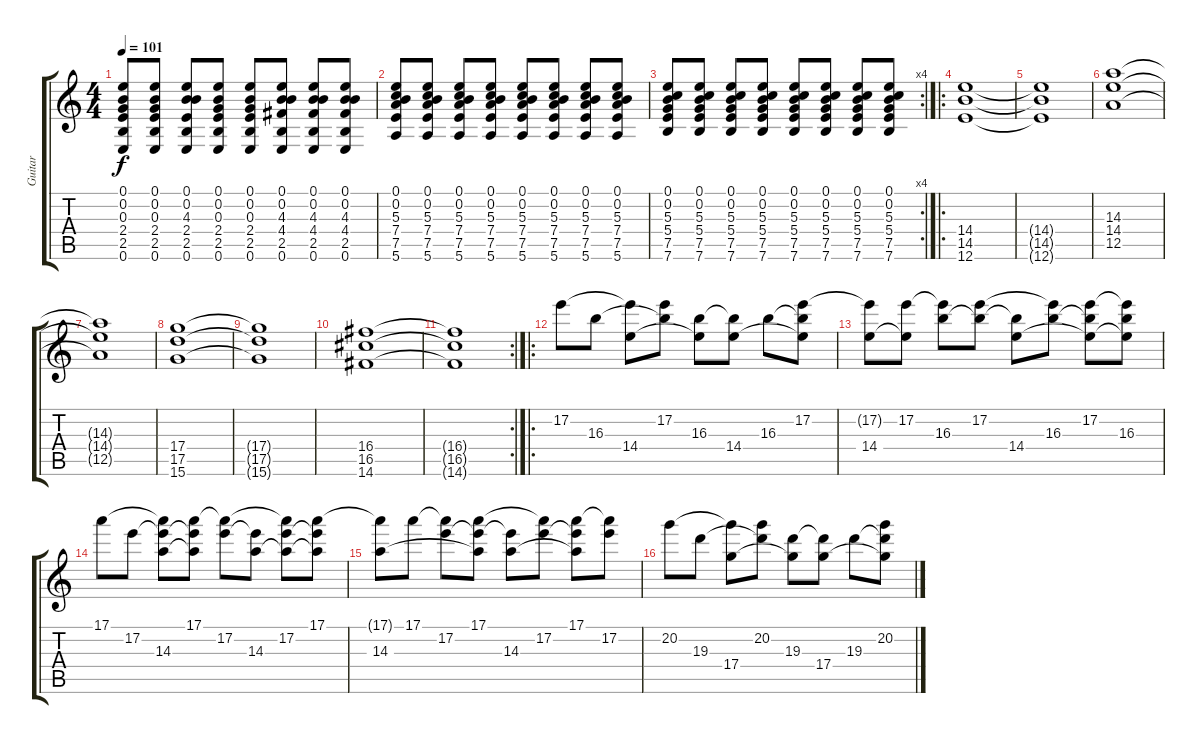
\track ("Guitar" "Guitar") {instrument electricguitarjazz}
\staff {score tabs}
\tuning (E4 B3 G3 D3 A2 E2) {hide}
\ts (4 4)
\tempo 101
\clef g2
\ks c
(0.1 0.2 0.3 2.4 2.5 0.6).8{dy f instrument overdrivenguitar} (0.1 0.2 0.3 2.4 2.5 0.6).8 (0.1 0.2 4.3 2.4 2.5 0.6).8 (0.1 0.2 0.3 2.4 2.5 0.6).8 (0.1 0.2 0.3 2.4 2.5 0.6).8 (0.1 0.2 4.3 4.4 2.5 0.6).8 (0.1 0.2 4.3 4.4 2.5 0.6).8 (0.1 0.2 4.3 4.4 2.5 0.6).8 |
(0.1 0.2 5.3 7.4 7.5 5.6).8{instrument overdrivenguitar} (0.1 0.2 5.3 7.4 7.5 5.6).8 (0.1 0.2 5.3 7.4 7.5 5.6).8 (0.1 0.2 5.3 7.4 7.5 5.6).8 (0.1 0.2 5.3 7.4 7.5 5.6).8 (0.1 0.2 5.3 7.4 7.5 5.6).8 (0.1 0.2 5.3 7.4 7.5 5.6).8 (0.1 0.2 5.3 7.4 7.5 5.6).8 |
\rc 4
(0.1 0.2 5.3 5.4 7.5 7.6).8{instrument overdrivenguitar} (0.1 0.2 5.3 5.4 7.5 7.6).8 (0.1 0.2 5.3 5.4 7.5 7.6).8 (0.1 0.2 5.3 5.4 7.5 7.6).8 (0.1 0.2 5.3 5.4 7.5 7.6).8 (0.1 0.2 5.3 5.4 7.5 7.6).8 (0.1 0.2 5.3 5.4 7.5 7.6).8 (0.1 0.2 5.3 5.4 7.5 7.6).8 |
\ro
(14.4 14.5 12.6).1{instrument electricguitarjazz} |
(14.4{t} 14.5{t} 12.6{t}).1 |
(14.3 14.4 12.5).1 |
(14.3{t} 14.4{t} 12.5{t}).1 |
(17.4 17.5 15.6).1 |
(17.4{t} 17.5{t} 15.6{t}).1 |
(16.4 16.5 14.6).1 |
\rc 2
(16.4{t} 16.5{t} 14.6{t}).1 |
\ro
17.2.8{instrument electricguitarjazz} 16.3.8 (17.2{t} 14.4).8 (17.2 16.3{t}).8 (16.3 14.4{t}).8 (16.3{t} 14.4).8 16.3.8 (17.2 16.3{t} 14.4{t}).8 |
(17.2{t} 14.4).8 (17.2 14.4{t}).8 (17.2{t} 16.3).8 (17.2 16.3{t}).8 (16.3{t} 14.4).8 (17.2{t} 16.3).8 (17.2 16.3{t} 14.4{t}).8 (17.2{t} 16.3 14.4{t}).8 |
17.1.8 17.2.8 (17.1{t} 17.2{t} 14.3).8 (17.1 17.2{t} 14.3{t}).8 (17.1{t} 17.2).8 (17.2{t} 14.3).8 (17.1{t} 17.2 14.3{t}).8 (17.1 17.2{t} 14.3{t}).8 |
(17.1{t} 14.3).8 17.1.8 (17.1{t} 17.2).8 (17.1 17.2{t} 14.3{t}).8 (17.2{t} 14.3).8 (17.1{t} 17.2).8 (17.1 17.2{t} 14.3{t}).8 (17.1{t} 17.2).8 |
20.2.8{instrument electricguitarjazz} 19.3.8 (20.2{t} 17.4).8 (20.2 19.3{t}).8 (19.3 17.4{t}).8 (19.3{t} 17.4).8 19.3.8 (20.2 19.3{t} 17.4{t}).8
